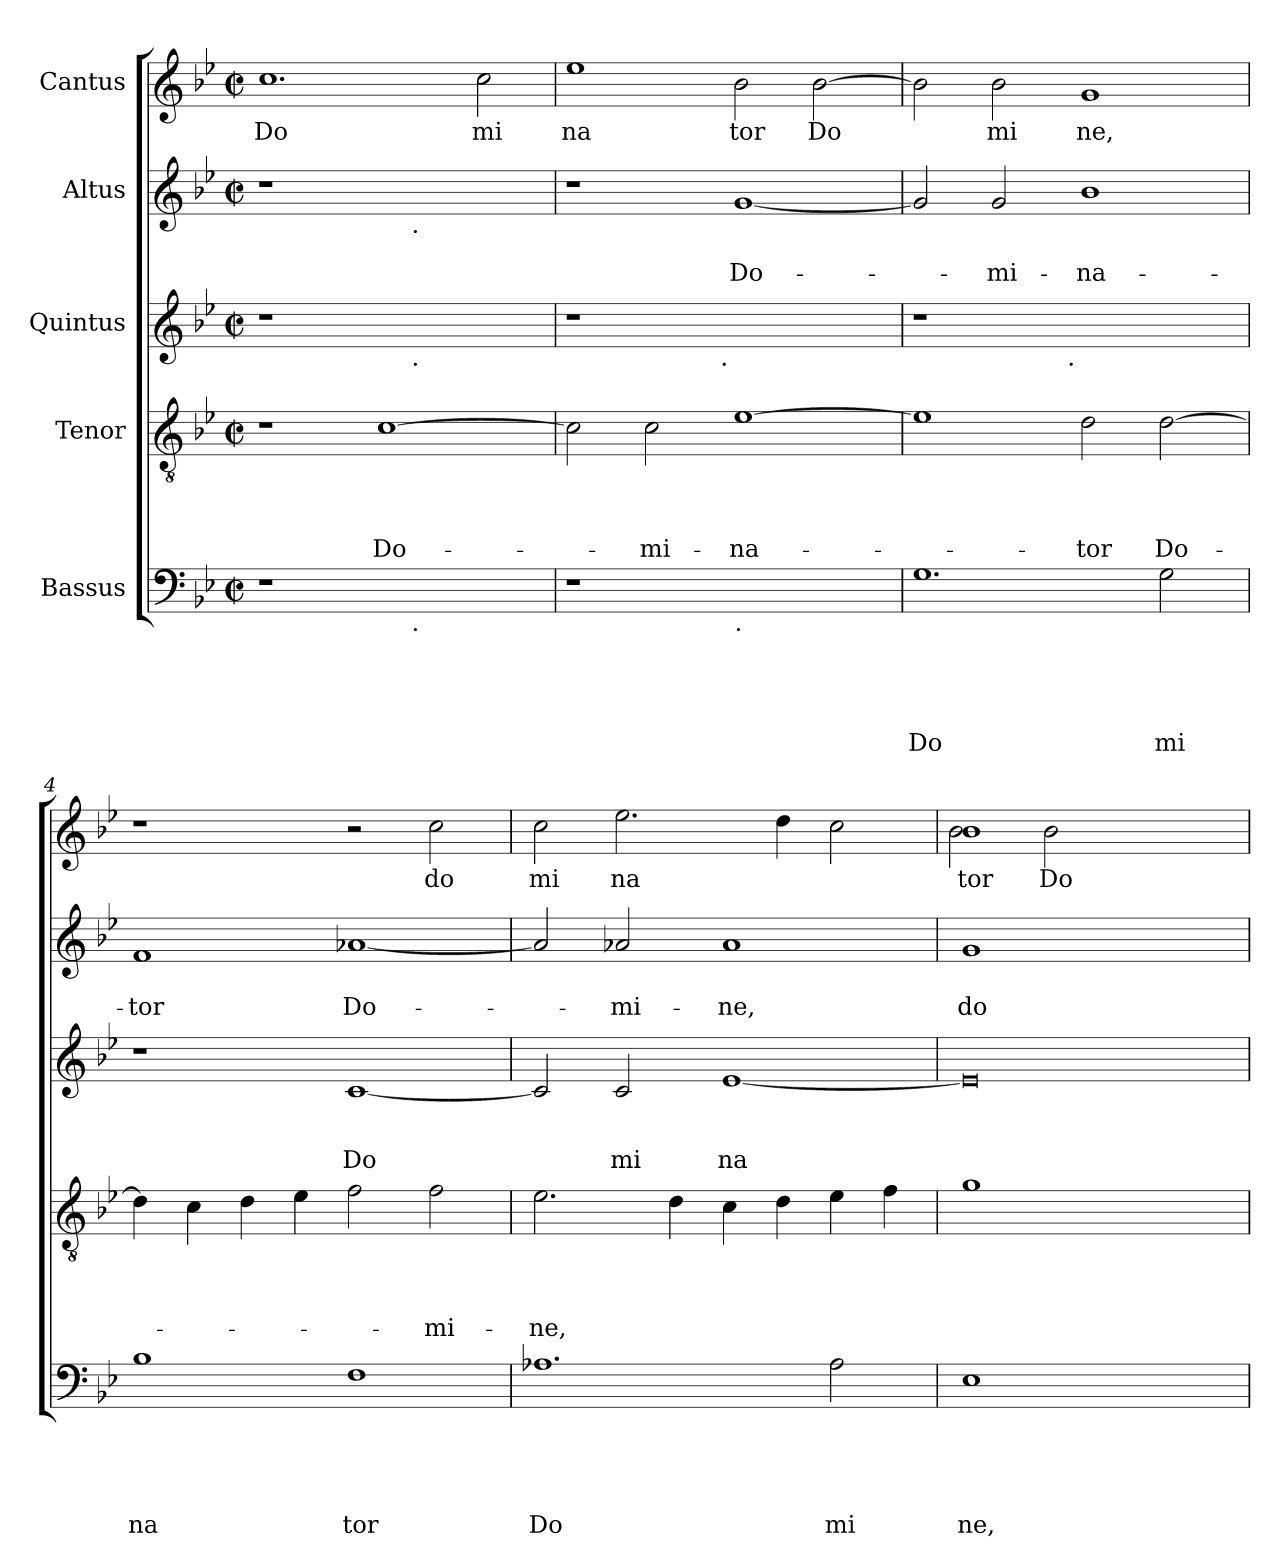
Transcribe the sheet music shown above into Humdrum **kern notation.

**kern	**text	**text	**text	**text	**text	**kern	**text	**text	**text	**text	**kern	**text	**text	**text	**kern	**text	**text	**kern	**text
*part5	*part5	*part5	*part5	*part5	*part5	*part4	*part4	*part4	*part4	*part4	*part3	*part3	*part3	*part3	*part2	*part2	*part2	*part1	*part1
*staff5	*staff5	*staff5	*staff5	*staff5	*staff5	*staff4	*staff4	*staff4	*staff4	*staff4	*staff3	*staff3	*staff3	*staff3	*staff2	*staff2	*staff2	*staff1	*staff1
*I"Bassus	*	*	*	*	*	*I"Tenor	*	*	*	*	*I"Quintus	*	*	*	*I"Altus	*	*	*I"Cantus	*
*clefF4	*	*	*	*	*	*clefGv2	*	*	*	*	*clefG2	*	*	*	*clefG2	*	*	*clefG2	*
*k[b-e-]	*	*	*	*	*	*k[b-e-]	*	*	*	*	*k[b-e-]	*	*	*	*k[b-e-]	*	*	*k[b-e-]	*
*B-:	*	*	*	*	*	*B-:	*	*	*	*	*B-:	*	*	*	*B-:	*	*	*B-:	*
*M2/2	*	*	*	*	*	*M2/2	*	*	*	*	*M2/2	*	*	*	*M2/2	*	*	*M2/2	*
*met(c|)	*	*	*	*	*	*met(c|)	*	*	*	*	*met(c|)	*	*	*	*met(c|)	*	*	*met(c|)	*
=1	=1	=1	=1	=1	=1	=1	=1	=1	=1	=1	=1	=1	=1	=1	=1	=1	=1	=1	=1
!	!	!	!	!	!	!	!	!	!	!	!	!	!	!	!	!	!	!	!LO:LY:b
1r	.	.	.	.	.	1r	.	.	.	.	1r	.	.	.	1r	.	.	1.cc	Do
!	!	!	!	!	!	!	!	!	!	!LO:LY:b	!	!	!	!	!	!	!	!	!
8ryy	.	.	.	.	.	[>1c	.	.	.	Do-	8ryy	.	.	.	8ryy	.	.	.	.
!	!	!	!	!	!	!	!	!	!	!	!	!	!	!	!LO:TX:b:t=.	!	!	!	!
!	!	!	!	!	!	!	!	!	!	!	!LO:TX:b:t=.	!	!	!	!	!	!	!	!
!LO:TX:b:t=.	!	!	!	!	!	!	!	!	!	!	!	!	!	!	!	!	!	!	!
2..ryy	.	.	.	.	.	.	.	.	.	.	2..ryy	.	.	.	2..ryy	.	.	.	.
!	!	!	!	!	!	!	!	!	!	!	!	!	!	!	!	!	!	!	!LO:LY:b
.	.	.	.	.	.	.	.	.	.	.	.	.	.	.	.	.	.	2cc\	mi
=2	=2	=2	=2	=2	=2	=2	=2	=2	=2	=2	=2	=2	=2	=2	=2	=2	=2	=2	=2
!	!	!	!	!	!	!	!	!	!	!	!	!	!	!	!	!	!	!	!LO:LY:b
*	*	*	*	*	*	*	*	*	*	*	*^	*	*	*	*	*	*	*	*
1r	.	.	.	.	.	2c\]	.	.	.	.	1r	2ryy	.	.	.	1r	.	.	1ee-	na
!	!	!	!	!	!	!	!	!	!	!LO:LY:b	!	!	!	!	!	!	!	!	!	!
.	.	.	.	.	.	2c\	.	.	.	-mi-	.	4...ryy	.	.	.	.	.	.	.	.
!	!	!	!	!	!	!	!	!	!	!	!	!LO:TX:b:t=.	!	!	!	!	!	!	!	!
.	.	.	.	.	.	.	.	.	.	.	.	1ryy	.	.	.	.	.	.	.	.
!LO:TX:b:t=.	!	!	!	!	!	!	!	!	!	!	!	!	!	!	!	!	!	!	!	!
!	!	!	!	!	!	!	!	!	!	!LO:LY:b	!	!	!	!	!	!	!	!LO:LY:b	!	!LO:LY:b
1ryy	.	.	.	.	.	[>1e-	.	.	.	-na-	1ryy	.	.	.	.	[<1g	.	Do-	2b-\	tor
!	!	!	!	!	!	!	!	!	!	!	!	!	!	!	!	!	!	!	!	!LO:LY:b
.	.	.	.	.	.	.	.	.	.	.	.	.	.	.	.	.	.	.	[>2b-\	Do
.	.	.	.	.	.	.	.	.	.	.	.	32ryy	.	.	.	.	.	.	.	.
=3	=3	=3	=3	=3	=3	=3	=3	=3	=3	=3	=3	=3	=3	=3	=3	=3	=3	=3	=3	=3
!	!	!	!	!	!LO:LY:b	!	!	!	!	!	!	!	!	!	!	!	!	!	!	!
1.G	.	.	.	.	Do	1e-]	.	.	.	.	1r	2ryy	.	.	.	2g/]	.	.	2b-\]	.
!	!	!	!	!	!	!	!	!	!	!	!	!	!	!	!	!	!	!LO:LY:b	!	!LO:LY:b
.	.	.	.	.	.	.	.	.	.	.	.	4...ryy	.	.	.	2g/	.	-mi-	2b-\	mi
!	!	!	!	!	!	!	!	!	!	!	!	!LO:TX:b:t=.	!	!	!	!	!	!	!	!
.	.	.	.	.	.	.	.	.	.	.	.	1ryy	.	.	.	.	.	.	.	.
!	!	!	!	!	!	!	!	!	!	!LO:LY:b	!	!	!	!	!	!	!	!LO:LY:b	!	!LO:LY:b
.	.	.	.	.	.	2d\	.	.	.	-tor	1ryy	.	.	.	.	1b-	.	-na-	1g	ne,
!	!	!	!	!	!LO:LY:b	!	!	!	!	!LO:LY:b	!	!	!	!	!	!	!	!	!	!
2G\	.	.	.	.	mi	[>2d\	.	.	.	Do-	.	.	.	.	.	.	.	.	.	.
.	.	.	.	.	.	.	.	.	.	.	.	32ryy	.	.	.	.	.	.	.	.
=4	=4	=4	=4	=4	=4	=4	=4	=4	=4	=4	=4	=4	=4	=4	=4	=4	=4	=4	=4	=4
!	!	!	!	!	!LO:LY:b	!	!	!	!	!	!	!	!	!	!	!	!	!LO:LY:b	!	!
*	*	*	*	*	*	*	*	*	*	*	*v	*v	*	*	*	*	*	*	*	*
1B-	.	.	.	.	na	4d\]	.	.	.	.	1r	.	.	.	1f	.	-tor	1r	.
.	.	.	.	.	.	4c\	.	.	.	.	.	.	.	.	.	.	.	.	.
.	.	.	.	.	.	4d\	.	.	.	.	.	.	.	.	.	.	.	.	.
.	.	.	.	.	.	4e-\	.	.	.	.	.	.	.	.	.	.	.	.	.
!	!	!	!	!	!LO:LY:b	!	!	!	!	!	!	!	!	!LO:LY:b	!	!	!LO:LY:b	!	!
1F	.	.	.	.	tor	2f\	.	.	.	.	[<1c	.	.	Do	[<1a-X	.	Do-	2r	.
!	!	!	!	!	!	!	!	!	!	!LO:LY:b	!	!	!	!	!	!	!	!	!LO:LY:b
.	.	.	.	.	.	2f\	.	.	.	-mi-	.	.	.	.	.	.	.	2cc\	do
=5	=5	=5	=5	=5	=5	=5	=5	=5	=5	=5	=5	=5	=5	=5	=5	=5	=5	=5	=5
!	!	!	!	!	!LO:LY:b	!	!	!	!	!LO:LY:b	!	!	!	!	!	!	!	!	!LO:LY:b
1.A-X	.	.	.	.	Do	2.e-\	.	.	.	-ne,	2c/]	.	.	.	2a-/]	.	.	2cc\	mi
!	!	!	!	!	!	!	!	!	!	!	!	!	!	!LO:LY:b	!	!	!LO:LY:b	!	!LO:LY:b
.	.	.	.	.	.	.	.	.	.	.	2c/	.	.	mi	2a-X/	.	-mi-	2.ee-\	na
.	.	.	.	.	.	4d\	.	.	.	.	.	.	.	.	.	.	.	.	.
!	!	!	!	!	!	!	!	!	!	!	!	!	!	!LO:LY:b	!	!	!LO:LY:b	!	!
.	.	.	.	.	.	4c\	.	.	.	.	[<1e-	.	.	na	1a-	.	-ne,	.	.
.	.	.	.	.	.	4d\	.	.	.	.	.	.	.	.	.	.	.	4dd\	.
!	!	!	!	!	!LO:LY:b	!	!	!	!	!	!	!	!	!	!	!	!	!	!
2A-\	.	.	.	.	mi	4e-\	.	.	.	.	.	.	.	.	.	.	.	2cc\	.
.	.	.	.	.	.	4f\	.	.	.	.	.	.	.	.	.	.	.	.	.
!!LO:LB:g=z
=6	=6	=6	=6	=6	=6	=6	=6	=6	=6	=6	=6	=6	=6	=6	=6	=6	=6	=6	=6
!	!	!	!	!	!LO:LY:b	!	!	!	!	!	!	!	!	!	!	!	!LO:LY:b	!	!LO:LY:b
*	*	*	*	*	*	*	*	*	*	*	*	*	*	*	*	*	*	*^	*
1E-	.	.	.	.	ne,	1g	.	.	.	.	0e-]	.	.	.	1g	.	do	1b-	2b-\	tor
!	!	!	!	!	!	!	!	!	!	!	!	!	!	!	!	!	!	!	!	!LO:LY:b
.	.	.	.	.	.	.	.	.	.	.	.	.	.	.	.	.	.	.	2b-\	Do
1ryy	.	.	.	.	.	1ryy	.	.	.	.	.	.	.	.	1ryy	.	.	1ryy	1ryy	.
*	*	*	*	*	*	*	*	*	*	*	*	*	*	*	*	*	*	*v	*v	*
=	=	=	=	=	=	=	=	=	=	=	=	=	=	=	=	=	=	=	=
*-	*-	*-	*-	*-	*-	*-	*-	*-	*-	*-	*-	*-	*-	*-	*-	*-	*-	*-	*-
